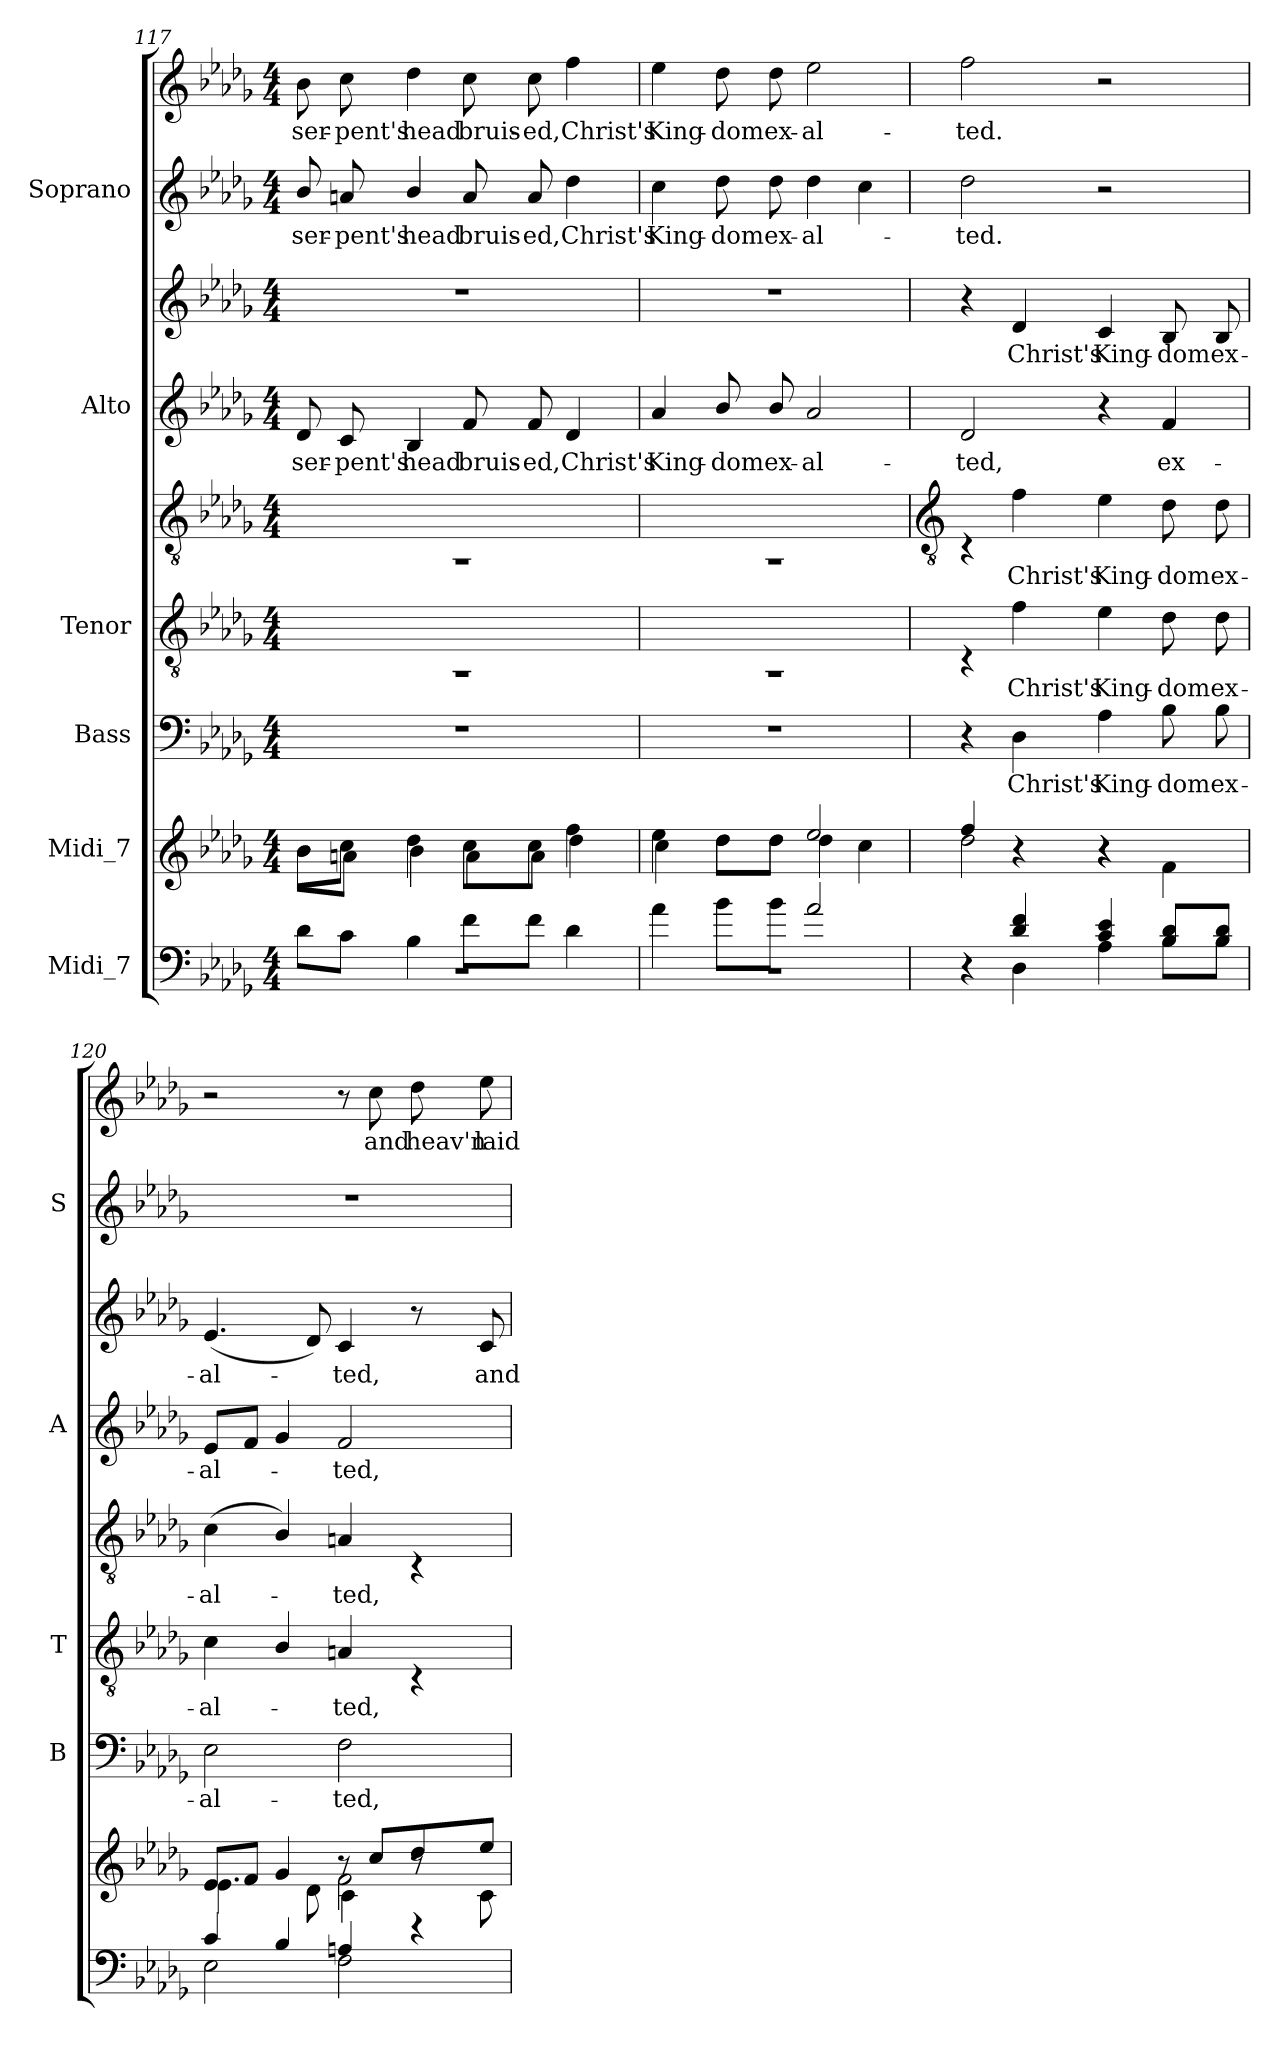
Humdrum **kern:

**kern	**kern	**kern	**text	**kern	**text	**kern	**text	**kern	**text	**kern	**text	**kern	**text	**kern	**text
*part6	*part5	*part4	*part4	*part3	*part3	*part3	*part3	*part2	*part2	*part2	*part2	*part1	*part1	*part1	*part1
*staff9	*staff8	*staff7	*staff7	*staff6	*staff6	*staff5	*staff5	*staff4	*staff4	*staff3	*staff3	*staff2	*staff2	*staff1	*staff1
*I"Midi_7	*I"Midi_7	*I"Bass	*	*I"Tenor	*	*	*	*I"Alto	*	*	*	*I"Soprano	*	*	*
*	*	*I'B	*	*I'T	*	*	*	*I'A	*	*	*	*I'S	*	*	*
*clefF4	*clefG2	*clefF4	*	*clefGv2	*	*clefGv2	*	*clefG2	*	*clefG2	*	*clefG2	*	*clefG2	*
*k[b-e-a-d-g-]	*k[b-e-a-d-g-]	*k[b-e-a-d-g-]	*	*k[b-e-a-d-g-]	*	*k[b-e-a-d-g-]	*	*k[b-e-a-d-g-]	*	*k[b-e-a-d-g-]	*	*k[b-e-a-d-g-]	*	*k[b-e-a-d-g-]	*
*D-:	*D-:	*D-:	*	*D-:	*	*D-:	*	*D-:	*	*D-:	*	*D-:	*	*D-:	*
*M4/4	*M4/4	*M4/4	*	*M4/4	*	*M4/4	*	*M4/4	*	*M4/4	*	*M4/4	*	*M4/4	*
=117	=117	=117	=117	=117	=117	=117	=117	=117	=117	=117	=117	=117	=117	=117	=117
*^	*^	*	*	*	*	*	*	*	*	*	*	*	*	*	*
!	!	!	!	!	!	!	!	!	!	!	!LO:LY:b	!	!	!	!LO:LY:b	!	!LO:LY:b
8d-\L	1r	8b-\L	8b-L	1r	.	1rBB	.	1rBB	.	8d-	ser-	1r	.	8b-/	ser-	8b-	ser-
!	!	!	!	!	!	!	!	!	!	!	!LO:LY:b	!	!	!	!LO:LY:b	!	!LO:LY:b
8c\J	.	8cc\J	8anJ	.	.	.	.	.	.	8c	-pent's	.	.	8an	-pent's	8cc	-pent's
!	!	!	!	!	!	!	!	!	!	!	!LO:LY:b	!	!	!	!LO:LY:b	!	!LO:LY:b
4B-\	.	4dd-\	4b-\	.	.	.	.	.	.	4B-	head	.	.	4b-/	head	4dd-	head
!	!	!	!	!	!	!	!	!	!	!	!LO:LY:b	!	!	!	!LO:LY:b	!	!LO:LY:b
8f\L	.	8cc\L	8aL	.	.	.	.	.	.	8f	bruis-	.	.	8a	bruis-	8cc	bruis-
!	!	!	!	!	!	!	!	!	!	!	!LO:LY:b	!	!	!	!LO:LY:b	!	!LO:LY:b
8f\J	.	8cc\J	8aJ	.	.	.	.	.	.	8f	-ed,	.	.	8a	-ed,	8cc	-ed,
!	!	!	!	!	!	!	!	!	!	!	!LO:LY:b	!	!	!	!LO:LY:b	!	!LO:LY:b
4d-\	.	4ff\	4dd-\	.	.	.	.	.	.	4d-	Christ's	.	.	4dd-	Christ's	4ff	Christ's
=118	=118	=118	=118	=118	=118	=118	=118	=118	=118	=118	=118	=118	=118	=118	=118	=118	=118
!	!	!	!	!	!	!	!	!	!	!	!LO:LY:b	!	!	!	!LO:LY:b	!	!LO:LY:b
4a-\	1r	4ee-\	4cc\	1r	.	1rBB	.	1rBB	.	4a-	King-	1r	.	4cc	-King-	4ee-	King-
!	!	!	!	!	!	!	!	!	!	!	!LO:LY:b	!	!	!	!LO:LY:b	!	!LO:LY:b
8b-\L	.	8dd-\L	8dd-L	.	.	.	.	.	.	8b-/	-dom	.	.	8dd-	-dom	8dd-	-dom
!	!	!	!	!	!	!	!	!	!	!	!LO:LY:b	!	!	!	!LO:LY:b	!	!LO:LY:b
8b-\J	.	8dd-\J	8dd-J	.	.	.	.	.	.	8b-/	ex-	.	.	8dd-	ex-	8dd-	ex-
!	!	!	!	!	!	!	!	!	!	!	!LO:LY:b	!	!	!	!LO:LY:b	!	!LO:LY:b
2a-/	.	2ee-/	4dd-\	.	.	.	.	.	.	2a-	-al-	.	.	4dd-	-al-	2ee-	-al-
.	.	.	4cc\	.	.	.	.	.	.	.	.	.	.	4cc	.	.	.
*	*	*v	*v	*	*	*	*	*	*	*	*	*	*	*	*	*	*
!!LO:LB:g=z
=119	=119	=119	=119	=119	=119	=119	=119	=119	=119	=119	=119	=119	=119	=119	=119	=119
*	*	*	*	*	*	*	*clefGv2	*	*	*	*	*	*	*	*	*
*	*	*^	*	*	*	*	*	*	*	*	*	*	*	*	*	*
*	*	*	*^	*	*	*	*	*	*	*	*	*	*	*	*	*	*
!	!	!	!	!	!	!	!	!	!	!	!	!LO:LY:b	!	!	!	!LO:LY:b	!	!LO:LY:b
4ryy	4r	4ff/	2dd-\	1ryy	4r	.	4rBB	.	4rBB	.	2d-	-ted,	4r	.	2dd-	ted.	2ff	ted.
!	!	!	!	!	!	!LO:LY:b	!	!LO:LY:b	!	!LO:LY:b	!	!	!	!LO:LY:b	!	!	!	!
4d-/ 4f/	4D-\	4r	.	.	4D-	Christ's	4f	Christ's	4f	Christ's	.	.	4d-	-Christ's	.	.	.	.
!	!	!	!	!	!	!LO:LY:b	!	!LO:LY:b	!	!LO:LY:b	!	!	!	!LO:LY:b	!	!	!	!
4c/ 4e-/	4A-\	4r	4r	.	4A-	King-	4e-	King-	4e-	King-	4r	.	4c	King-	2r	.	2r	.
!	!	!	!	!	!	!LO:LY:b	!	!LO:LY:b	!	!LO:LY:b	!	!LO:LY:b	!	!LO:LY:b	!	!	!	!
8B-/ 8d-/L	8B-\L	4f\	4ryy	.	8B-	-dom	8d-	-dom	8d-	-dom	4f	ex-	8B-	-dom	.	.	.	.
!	!	!	!	!	!	!LO:LY:b	!	!LO:LY:b	!	!LO:LY:b	!	!	!	!LO:LY:b	!	!	!	!
8B-/ 8d-/J	8B-\J	.	.	.	8B-	ex-	8d-	ex-	8d-	ex-	.	.	8B-	ex-	.	.	.	.
=120	=120	=120	=120	=120	=120	=120	=120	=120	=120	=120	=120	=120	=120	=120	=120	=120	=120	=120
!	!	!	!	!	!	!LO:LY:b	!	!LO:LY:b	!	!LO:LY:b	!	!LO:LY:b	!	!LO:LY:b	!	!	!	!
4c/	2E-\	2ryy	8e-/L	4.e-\	2E-	-al-	4c	-al-	(<4c	-al-	8e-L	al-	(<4.e-	-al-	1r	.	2r	.
.	.	.	8f/J	.	.	.	.	.	.	.	8fJ	.	.	.	.	.	.	.
4B-/	.	.	4g-/	.	.	.	4B-/	.	4B-/)	.	4g-	.	.	.	.	.	.	.
.	.	.	.	8d-\	.	.	.	.	.	.	.	.	8d-)	.	.	.	.	.
!	!	!	!	!	!	!LO:LY:b	!	!LO:LY:b	!	!LO:LY:b	!	!LO:LY:b	!	!LO:LY:b	!	!	!	!
4An/	2F\	8r	2f\	4c\	2F	-ted,	4An	ted,	4An	ted,	2f	ted,	4c	ted,	.	.	8r	.
!	!	!	!	!	!	!	!	!	!	!	!	!	!	!	!	!	!	!LO:LY:b
.	.	8cc/L	.	.	.	.	.	.	.	.	.	.	.	.	.	.	8cc	and
!	!	!	!	!	!	!	!	!	!	!	!	!	!	!	!	!	!	!LO:LY:b
4r	.	8dd-/	.	8r	.	.	4rBB	.	4rBB	.	.	.	8r	.	.	.	8dd-	heav'n
!	!	!	!	!	!	!	!	!	!	!	!	!	!	!LO:LY:b	!	!	!	!LO:LY:b
.	.	8ee-/J	.	8c\	.	.	.	.	.	.	.	.	8c	and	.	.	8ee-	laid
*v	*v	*	*	*	*	*	*	*	*	*	*	*	*	*	*	*	*	*
*	*v	*v	*v	*	*	*	*	*	*	*	*	*	*	*	*	*	*
=	=	=	=	=	=	=	=	=	=	=	=	=	=	=	=
*-	*-	*-	*-	*-	*-	*-	*-	*-	*-	*-	*-	*-	*-	*-	*-
